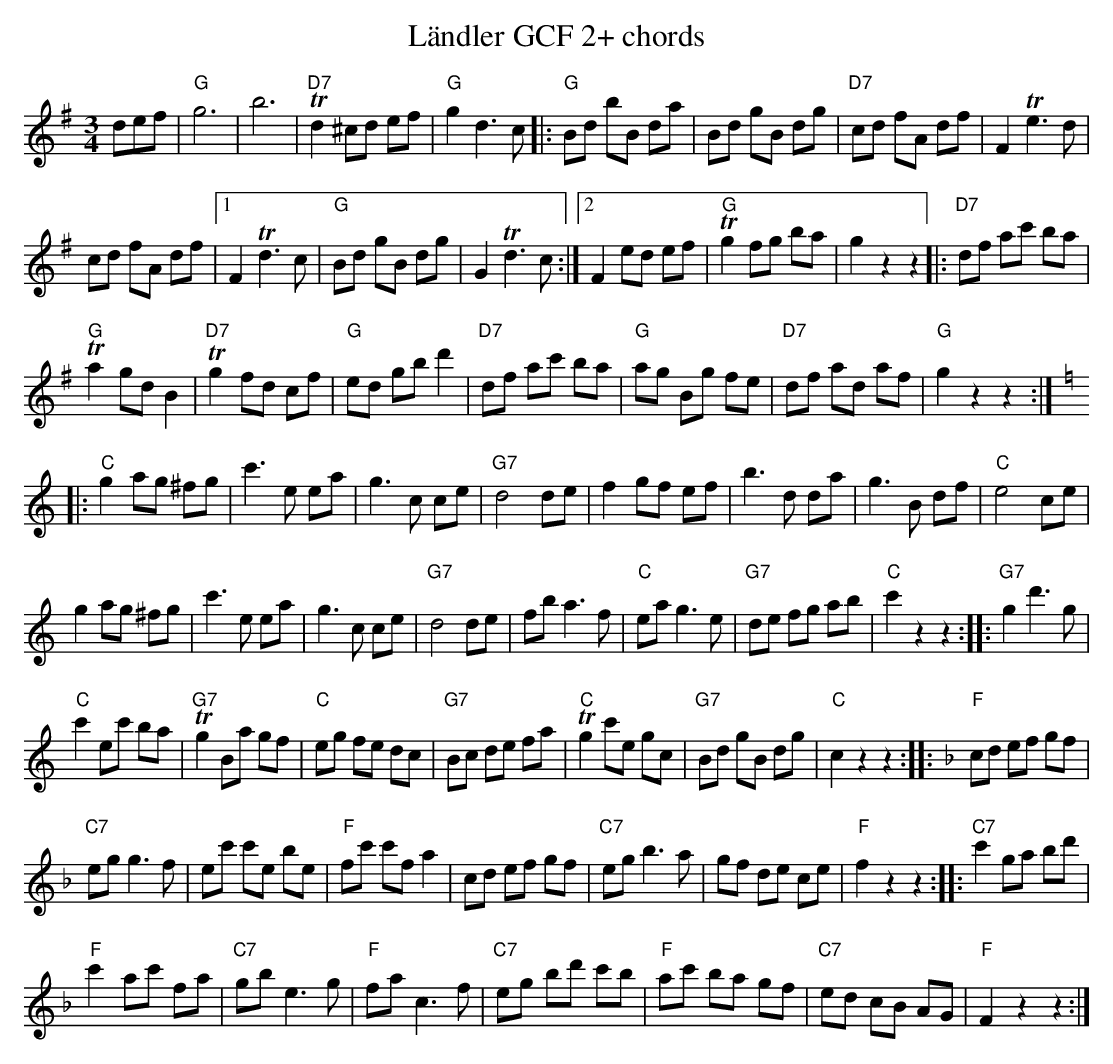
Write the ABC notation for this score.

X:1
T:Ländler GCF 2+ chords
M:3/4
L:1/8
K:Gmaj%%MIDI gchordon
def | "G"g6 | b6 | "D7"Td2 ^cd ef | "G"g2 d3c |: "G"Bd bB da | Bd gB dg | "D7"cd fA df |F2 Te3d |
cd fA df |1 F2 Td3c | "G"Bd gB dg | G2 Td3c :|2 F2 ed ef | "G"Tg2 fg ba | g2 z2z2 |: "D7"df ac' ba |
"G"Ta2 gd B2 | "D7"Tg2 fd cf | "G"ed gb d'2 | "D7"df ac' ba | "G"ag Bg fe | "D7"df ad af | "G"g2z2z2 :: [K:Cmaj]
"C"g2 ag ^fg | c'3e ea | g3 c ce | "G7"d4 de | f2 gf ef | b3d da | g3B df | "C"e4 ce |
g2 ag ^fg | c'3e ea | g3c ce | "G7"d4 de | fb a3f | "C"ea g3e | "G7"de fg ab | "C"c'2 z2z2 :: "G7"g2 d'3g |
"C"c'2 ec' ba | "G7"Tg2 Ba gf | "C"eg fe dc | "G7"Bc de fa | "C"Tg2 c'e gc | "G7"Bd gB dg | "C"c2 z2z2 :: [K:Fmaj] "F"cd ef gf |
"C7"eg g3f | ec' c'e be | "F"fc' c'f a2 | cd ef gf | "C7"eg b3a | gf de ce | "F"f2z2z2 :: "C7"c'2ga bd' |
"F"c'2 ac' fa | "C7"gb e3g | "F"fa c3f | "C7"eg bd' c'b | "F"ac' ba gf | "C7"ed cB AG | "F"F2 z2z2 :|
